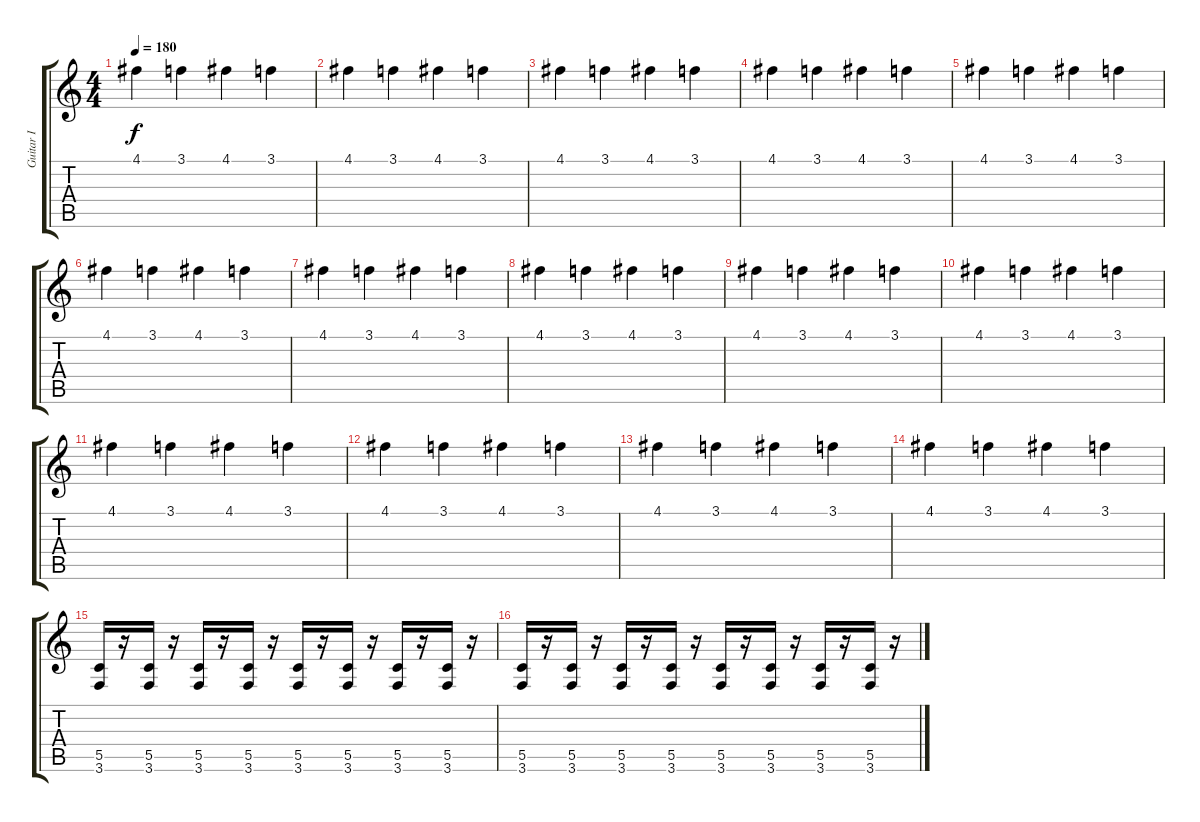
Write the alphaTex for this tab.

\track ("Guitar I" "Guitar I") {instrument distortionguitar}
\staff {score tabs}
\tuning (D4 A3 F3 C3 G2 D2) {hide}
\ts (4 4)
\tempo 180
\clef g2
\ks c
4.1.4{dy f} 3.1.4 4.1.4 3.1.4 |
4.1.4 3.1.4 4.1.4 3.1.4 |
4.1.4 3.1.4 4.1.4 3.1.4 |
4.1.4 3.1.4 4.1.4 3.1.4 |
4.1.4 3.1.4 4.1.4 3.1.4 |
4.1.4 3.1.4 4.1.4 3.1.4 |
4.1.4 3.1.4 4.1.4 3.1.4 |
4.1.4 3.1.4 4.1.4 3.1.4 |
4.1.4 3.1.4 4.1.4 3.1.4 |
4.1.4 3.1.4 4.1.4 3.1.4 |
4.1.4 3.1.4 4.1.4 3.1.4 |
4.1.4 3.1.4 4.1.4 3.1.4 |
4.1.4 3.1.4 4.1.4 3.1.4 |
4.1.4 3.1.4 4.1.4 3.1.4 |
(5.5 3.6).16 r.16 (5.5 3.6).16 r.16 (5.5 3.6).16 r.16 (5.5 3.6).16 r.16 (5.5 3.6).16 r.16 (5.5 3.6).16 r.16 (5.5 3.6).16 r.16 (5.5 3.6).16 r.16 |
(5.5 3.6).16 r.16 (5.5 3.6).16 r.16 (5.5 3.6).16 r.16 (5.5 3.6).16 r.16 (5.5 3.6).16 r.16 (5.5 3.6).16 r.16 (5.5 3.6).16 r.16 (5.5 3.6).16 r.16
